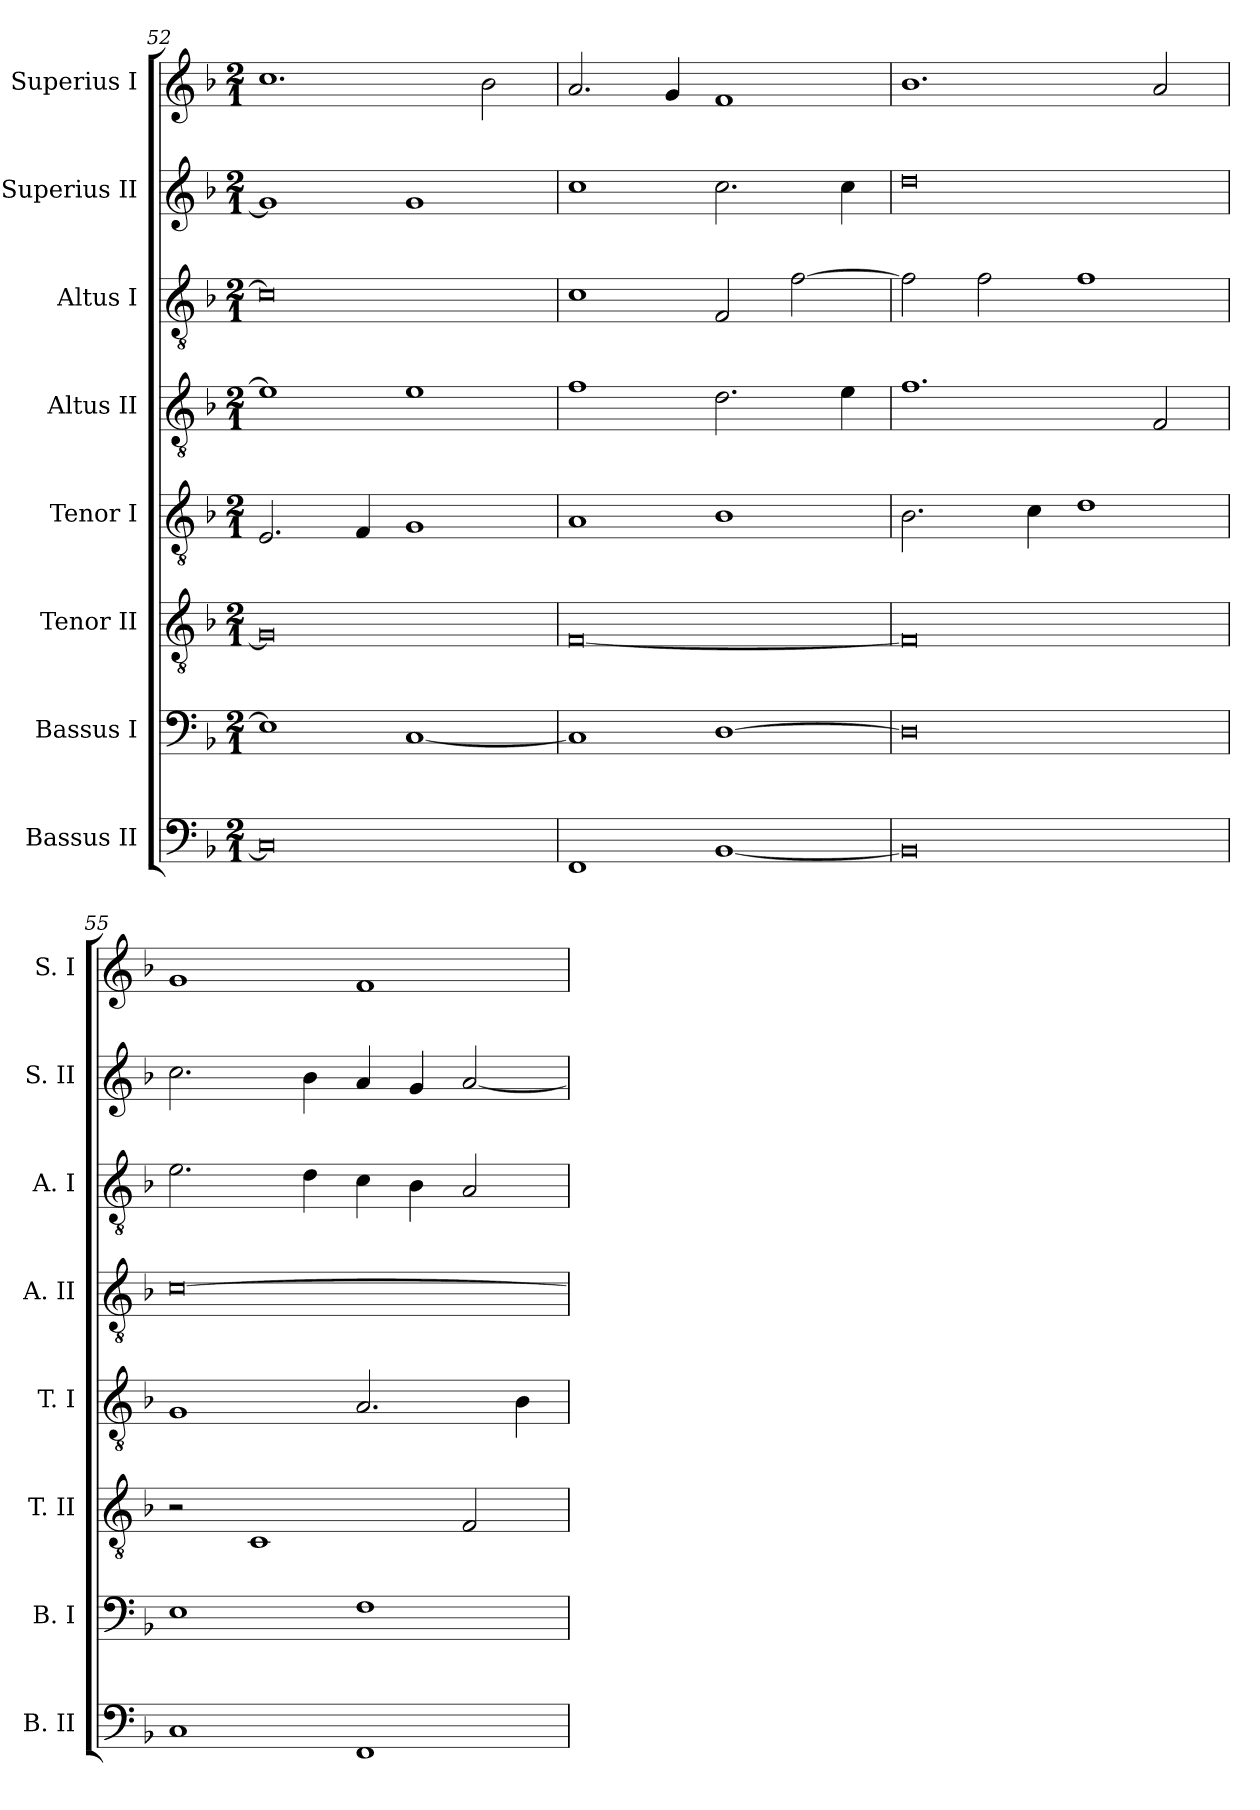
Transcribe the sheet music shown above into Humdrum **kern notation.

**kern	**kern	**kern	**kern	**kern	**kern	**kern	**kern
*part8	*part7	*part6	*part5	*part4	*part3	*part2	*part1
*staff8	*staff7	*staff6	*staff5	*staff4	*staff3	*staff2	*staff1
*I"Bassus II	*I"Bassus I	*I"Tenor II	*I"Tenor I	*I"Altus II	*I"Altus I	*I"Superius II	*I"Superius I
*I'B. II	*I'B. I	*I'T. II	*I'T. I	*I'A. II	*I'A. I	*I'S. II	*I'S. I
*clefF4	*clefF4	*clefGv2	*clefGv2	*clefGv2	*clefGv2	*clefG2	*clefG2
*k[b-]	*k[b-]	*k[b-]	*k[b-]	*k[b-]	*k[b-]	*k[b-]	*k[b-]
*F:	*F:	*F:	*F:	*F:	*F:	*F:	*F:
*M2/1	*M2/1	*M2/1	*M2/1	*M2/1	*M2/1	*M2/1	*M2/1
=52	=52	=52	=52	=52	=52	=52	=52
0C]	1E]	0G]	2.E	1e]	0c]	1g]	1.cc
.	.	.	4F	.	.	.	.
.	[1C	.	1G	1e	.	1g	.
.	.	.	.	.	.	.	2b-
=53	=53	=53	=53	=53	=53	=53	=53
1FF	1C]	[0F	1A	1f	1c	1cc	2.a
.	.	.	.	.	.	.	4g
[1BB-	[1D	.	1B-	2.d	2F	2.cc	1f
.	.	.	.	.	[2f	.	.
.	.	.	.	4e	.	4cc	.
=54	=54	=54	=54	=54	=54	=54	=54
0BB-]	0D]	0F]	2.B-	1.f	2f]	0dd	1.b-
.	.	.	.	.	2f	.	.
.	.	.	4c	.	.	.	.
.	.	.	1d	.	1f	.	.
.	.	.	.	2F	.	.	2a
=55	=55	=55	=55	=55	=55	=55	=55
1C	1E	2r	1G	[0c	2.e	2.cc	1g
.	.	1C	.	.	.	.	.
.	.	.	.	.	4d	4b-	.
1FF	1F	.	2.A	.	4c	4a	1f
.	.	.	.	.	4B-	4g	.
.	.	2F	.	.	2A	[2a	.
.	.	.	4B-	.	.	.	.
=	=	=	=	=	=	=	=
*-	*-	*-	*-	*-	*-	*-	*-
